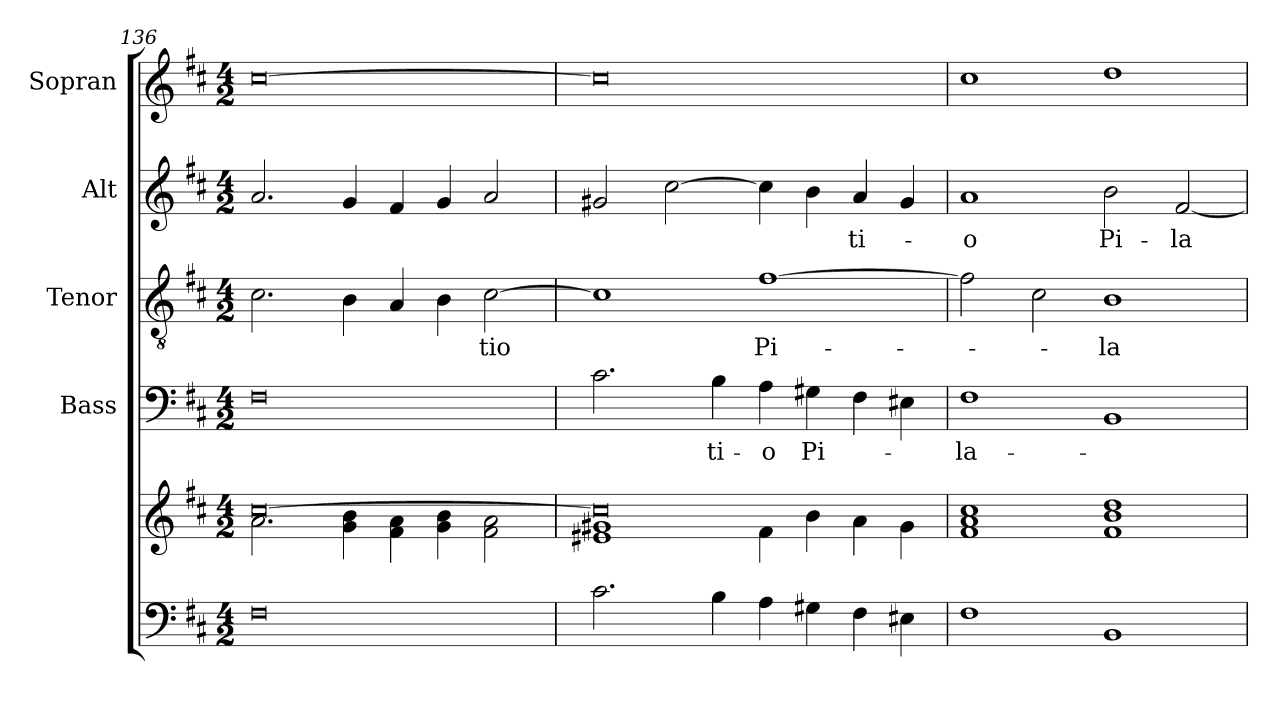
**kern	**kern	**kern	**text	**kern	**text	**kern	**text	**kern
*part5	*part5	*part4	*part4	*part3	*part3	*part2	*part2	*part1
*staff6	*staff5	*staff4	*staff4	*staff3	*staff3	*staff2	*staff2	*staff1
*	*	*I"Bass	*	*I"Tenor	*	*I"Alt	*	*I"Sopran
*	*	*I'B.	*	*I'T.	*	*I'A.	*	*I'S.
!!LO:LB:g=z
*clefF4	*clefG2	*clefF4	*	*clefGv2	*	*clefG2	*	*clefG2
*k[f#c#]	*k[f#c#]	*k[f#c#]	*	*k[f#c#]	*	*k[f#c#]	*	*k[f#c#]
*D:	*D:	*D:	*	*D:	*	*D:	*	*D:
*M4/2	*M4/2	*M4/2	*	*M4/2	*	*M4/2	*	*M4/2
=136	=136	=136	=136	=136	=136	=136	=136	=136
*	*^	*	*	*	*	*	*	*
0F#	[>0cc#	2.a\	0F#	.	2.c#\	.	2.a/	.	[0cc#
.	.	4g\ 4b\	.	.	4B\	.	4g/	.	.
.	.	4f#\ 4a\	.	.	4A/	.	4f#/	.	.
.	.	4g\ 4b\	.	.	4B\	.	4g/	.	.
!	!	!	!	!	!	!LO:LY:b	!	!	!
.	.	2f#\ 2a\	.	.	[2c#\	-tio	2a/	.	.
=137	=137	=137	=137	=137	=137	=137	=137	=137	=137
2.c#\	0cc#]	1e#X 1g#X	2.c#\	.	1c#]	.	2g#X/	.	0cc#]
.	.	.	.	.	.	.	[2cc#\	.	.
!	!	!	!	!LO:LY:b	!	!	!	!	!
4B\	.	.	4B\	-ti-	.	.	.	.	.
!	!	!	!	!LO:LY:b	!	!LO:LY:b	!	!	!
4A\	.	4f#\	4A\	-o	[1f#	Pi-	4cc#\]	.	.
!	!	!	!	!LO:LY:b	!	!	!	!	!
4G#X\	.	4b\	4G#X\	Pi-	.	.	4b\	.	.
!	!	!	!	!	!	!	!	!LO:LY:b	!
4F#\	.	4a\	4F#\	.	.	.	4a/	-ti-	.
4E#X\	.	4g#\	4E#X\	.	.	.	4g#/	.	.
=138	=138	=138	=138	=138	=138	=138	=138	=138	=138
!	!	!	!	!LO:LY:b	!	!	!	!LO:LY:b	!
*	*v	*v	*	*	*	*	*	*	*
1F#	1f# 1a 1cc#	1F#	-la-	2f#\]	.	1a	-o	1cc#
.	.	.	.	2c#\	.	.	.	.
!	!	!	!	!	!LO:LY:b	!	!LO:LY:b	!
1BB	1f# 1b 1dd	1BB	.	1B	-la-	2b\	Pi-	1dd
!	!	!	!	!	!	!	!LO:LY:b	!
.	.	.	.	.	.	[2f#/	-la-	.
=	=	=	=	=	=	=	=	=
*-	*-	*-	*-	*-	*-	*-	*-	*-
